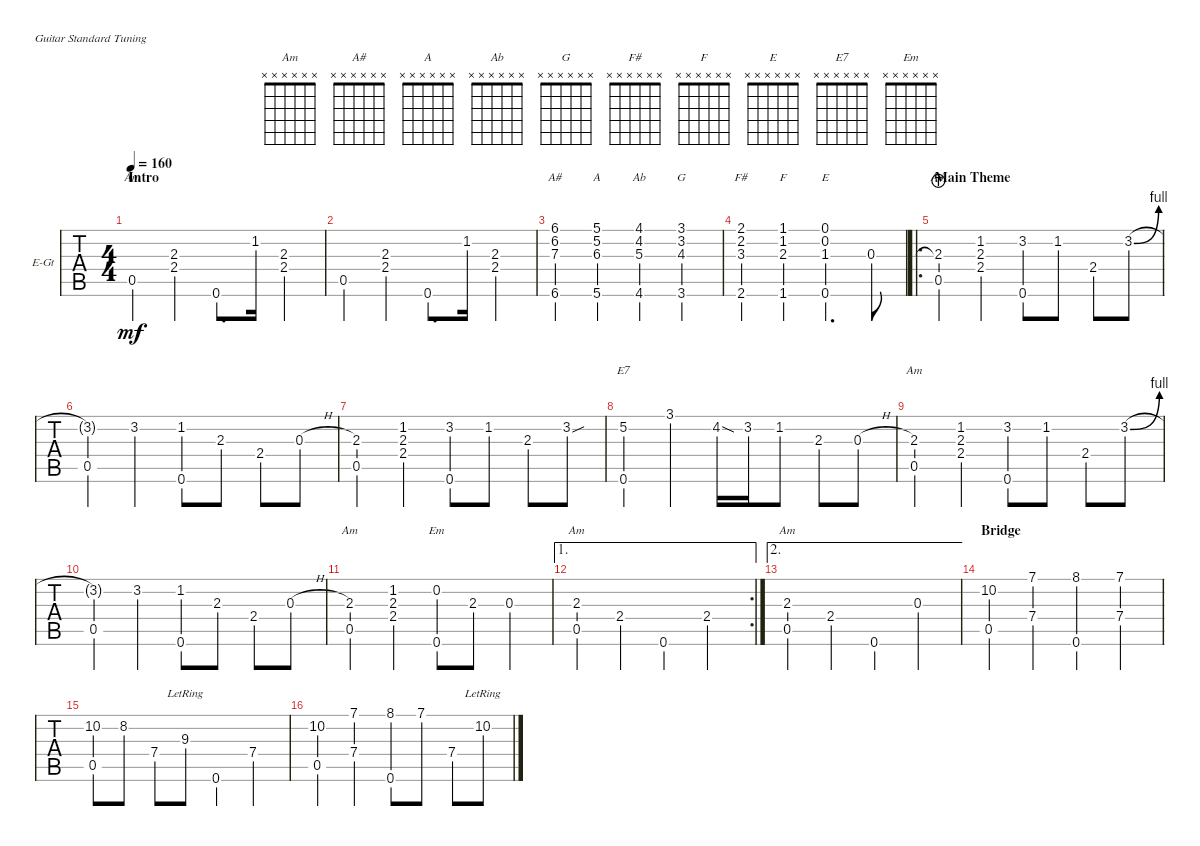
\defaultSystemsLayout 4
\bracketExtendMode groupsimilarinstruments
\firstSystemTrackNameOrientation horizontal
\otherSystemsTrackNameOrientation horizontal
\track ("Electric Guitar" "E-Gt") {instrument acousticguitarnylon}
\staff {tabs}
\tuning (E4 B3 G3 D3 A2 E2)
\chord ("Am" x x x x x x)
\chord ("A#" x x x x x x)
\chord ("A" x x x x x x)
\chord ("Ab" x x x x x x)
\chord ("G" x x x x x x)
\chord ("F#" x x x x x x)
\chord ("F" x x x x x x)
\chord ("E" x x x x x x)
\chord ("E7" x x x x x x)
\chord ("Em" x x x x x x)
\ts (4 4)
\section ("" "Intro")
\tempo 160
\clef g2
\ks aminor
0.5.4{ch "Am" dy mf instrument acousticguitarnylon} (2.3 2.4).4 0.6.8{d} 1.2.16 (2.3 2.4).4 |
0.5.4 (2.3 2.4).4 0.6.8{d} 1.2.16 (2.3 2.4).4 |
(6.6 7.3 6.2 6.1).4{ch "A#"} (5.1 5.2 6.3 5.6).4{ch "A"} (4.6 5.3 4.2 4.1).4{ch "Ab"} (3.1 3.2 4.3 3.6).4{ch "G"} |
(2.6 3.3 2.2 2.1).4{ch "F#"} (1.1 1.2 2.3 1.6).4{ch "F"} (0.6 1.3 0.2 0.1).4{d ch "E"} 0.3.8 |
\ro
\section ("" "Main Theme")
(2.3{lht} 0.5).4{ch "Am"} (2.3 2.4 1.2).4 (3.2 0.6).8 1.2.8 2.4.8 3.2{be (bend 0 0 15 4)}.8 |
(0.5 3.2{t}).4 3.2.4 (0.6 1.2).8 2.3.8 2.4.8 0.3{h}.8 |
(0.5 2.3).4 (2.3 1.2 2.4).4 (0.6 3.2).8 1.2.8 2.3.8 3.2{sou}.8 |
(5.2 0.6).4{ch "E7"} 3.1.4 4.2{sod}.16 3.2.16 1.2.8 2.3.8 0.3{h}.8 |
(0.5 2.3).4{ch "Am"} (2.3 2.4 1.2).4 (0.6 3.2).8 1.2.8 2.4.8 3.2{be (bend 0 0 15 4)}.8 |
(0.5 3.2{t}).4 3.2.4 (0.6 1.2).8 2.3.8 2.4.8 0.3{h}.8 |
(2.3 0.5).4{ch "Am"} (2.4 2.3 1.2).4 (0.2 0.6).8{ch "Em"} 2.3.8 0.3.4 |
\ae 1
\rc 2
(2.3 0.5).4{ch "Am"} 2.4.4 0.6.4 2.4.4 |
\ae 2
(0.5 2.3).4{ch "Am"} 2.4.4 0.6.4 0.3.4 |
\section ("" "Bridge")
(0.5 10.2).4 (7.1 7.4).4 (0.6 8.1).4 (7.1 7.4).4 |
(0.5 10.2).8 8.2.8 7.4.8 9.3{lr}.8 0.6.4 7.4.4 |
(0.5 10.2).4 (7.1 7.4).4 (0.6 8.1).8 7.1.8 7.4.8 10.2{lr}.8
